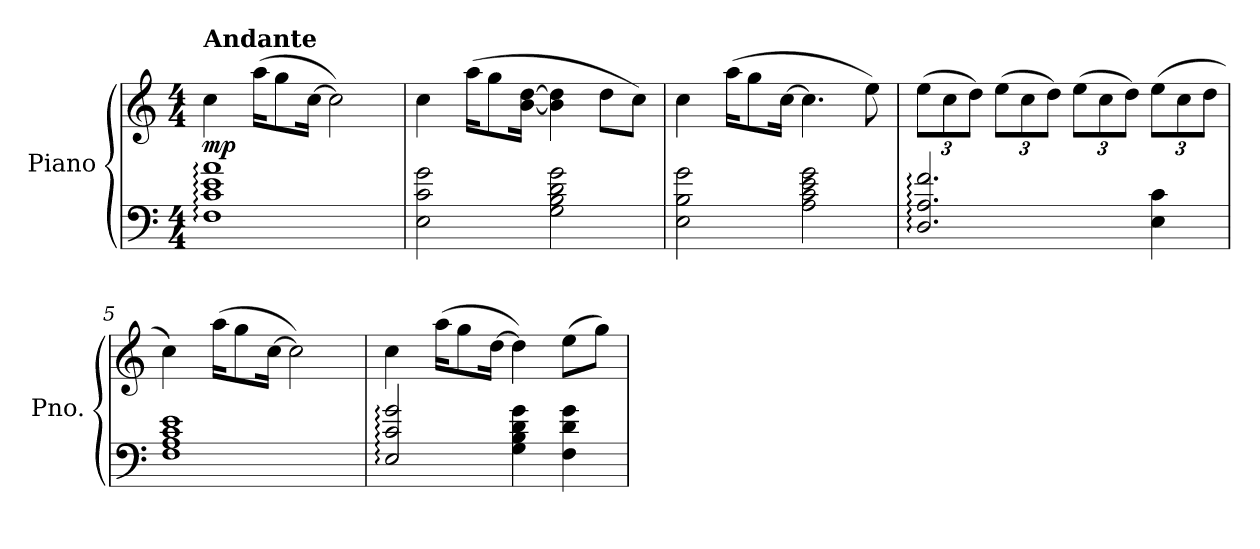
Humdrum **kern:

**kern	**kern	**dynam
*part1	*part1	*part1
*staff2	*staff1	*staff1/2
*I"Piano	*	*
*I'Pno.	*	*
*clefF4	*clefG2	*
*k[]	*k[]	*
*M4/4	*M4/4	*
*MM90	*MM90	*
=1	=1	=1
!	!LO:TX:a:B:t=Andante	!
!	!	!LO:DY:b
1F: 1c: 1e: 1a:	4cc\	mp
.	(16aa\KL	.
.	8gg\	.
.	[16cc\Jk	.
.	2cc\])	.
=2	=2	=2
2E\ 2c\ 2g\	4cc\	.
.	(16aa\KL	.
.	8gg\	.
.	[16b\ [16dd\Jk	.
2G\ 2B\ 2d\ 2g\	4b\] 4dd\]	.
.	8dd\L	.
.	8cc\J)	.
=3	=3	=3
2E\ 2B\ 2g\	4cc\	.
.	(16aa\KL	.
.	8gg\	.
.	[16cc\Jk	.
2A\ 2c\ 2e\ 2g\	4.cc\]	.
.	8ee\)	.
!!LO:LB:g=z
=4	=4	=4
*	*Xbrackettup	*
2.D/: 2.A/: 2.f/:	(12ee\L	.
.	12cc\	.
.	12dd\J)	.
.	(>12ee\L	.
.	12cc\	.
.	12dd\J)	.
.	(>12ee\L	.
.	12cc\	.
.	12dd\J)	.
4E\ 4c\	(>12ee\L	.
.	12cc\	.
.	12dd\J	.
=5	=5	=5
1F 1A 1c 1e	4cc\)	.
.	(16aa\KL	.
.	8gg\	.
.	[16cc\Jk	.
.	2cc\])	.
=6	=6	=6
2E/: 2c/: 2g/:	4cc\	.
.	(16aa\KL	.
.	8gg\	.
.	[16dd\Jk	.
4G\ 4B\ 4d\ 4g\	4dd\])	.
4F\ 4d\ 4g\	(8ee\L	.
.	8gg\J)	.
=	=	=
*-	*-	*-
